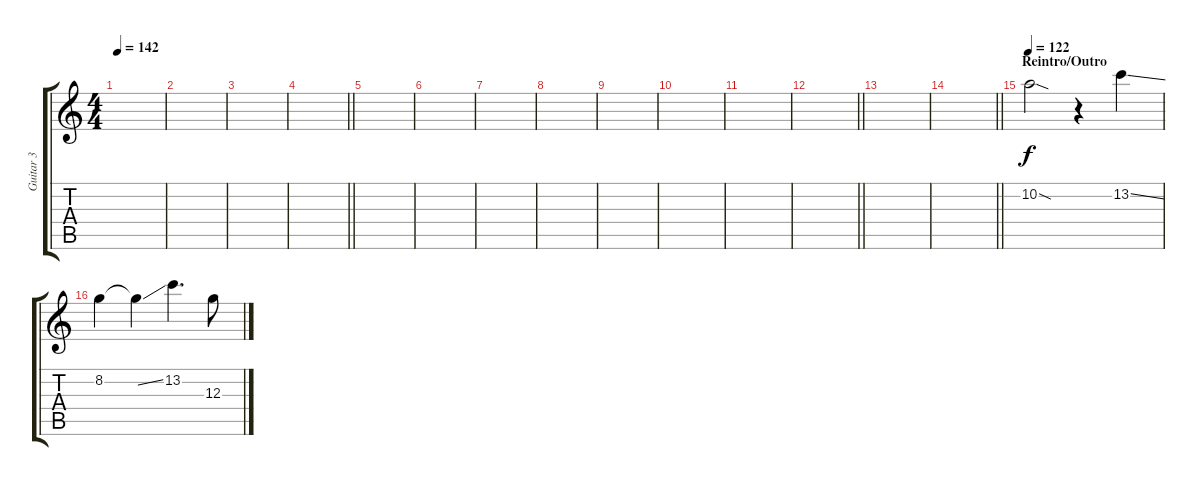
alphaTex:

\track ("Guitar 3" "Guitar 3") {instrument electricguitarjazz}
\staff {score tabs}
\tuning (E4 B3 G3 D3 A2 D2) {hide}
\ts (4 4)
\tempo 142
\clef g2
\ks c
|
|
|
\barLineRight lightlight
|
\section ("" "")
|
|
|
|
|
|
|
\barLineRight lightlight
|
\section ("" "")
|
\barLineRight lightlight
|
\section ("" "Reintro/Outro")
\tempo 122
10.2{sod}.2{volume 13 balance 13 instrument electricguitarjazz} r.4 13.2{ss}.4 |
8.2.4 8.2{ss t}.4 13.2.4{d} 12.3{ss}.8
